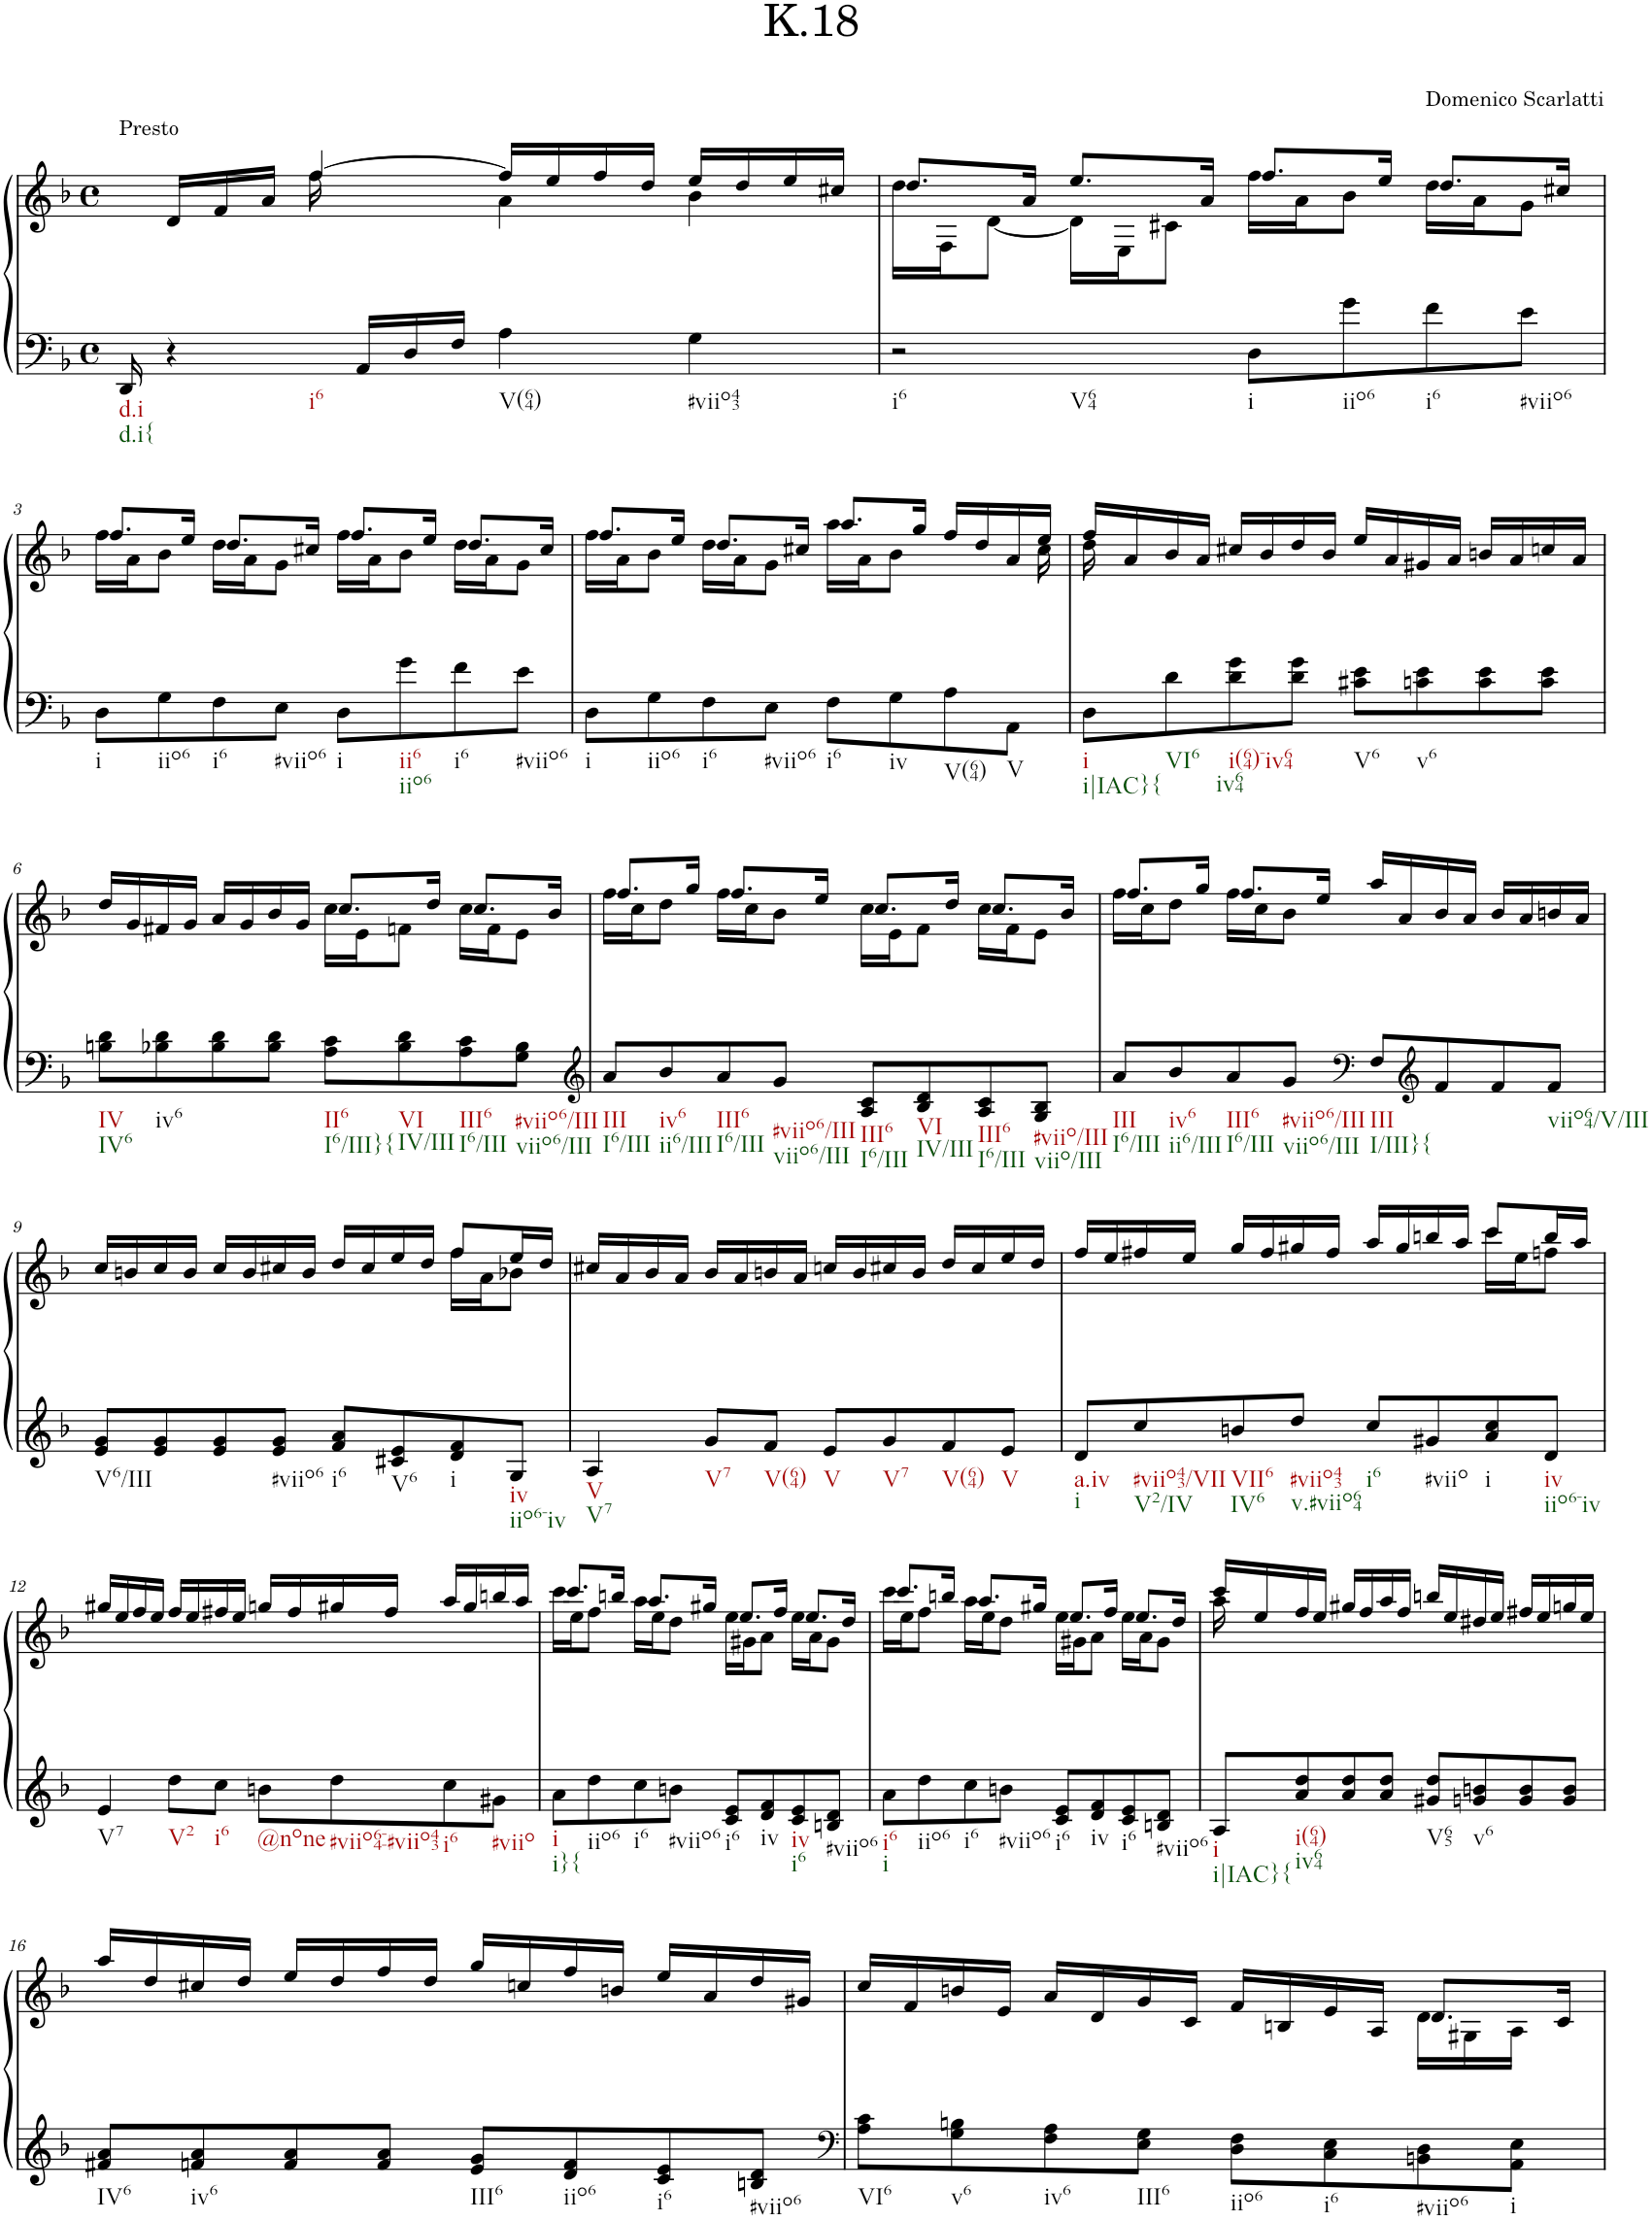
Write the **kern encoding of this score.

**kern	**kern
*part1	*part1
*staff2	*staff1
*I"Piano	*
*I'Pno.	*
*clefF4	*clefG2
*k[b-]	*k[b-]
*M4/4	*M4/4
*met(c)	*met(c)
=1	=1
*	*^
!	!LO:TX:a:t=Presto	!
!LO:TX:b:t=d.i	!	!
!LO:TX:b:t=d.i{	!	!
16DD/	16ryy	4ryy
!LO:TX:b:t=i6	!	!
4r	16d/LL	.
.	16f/	.
.	16a/JJ	.
.	[4ff/	16ff\
16AA/LL	.	8.ryy
16D/	.	.
16F/JJ	.	.
!LO:TX:b:t=V(64)	!	!
4A\	16ff/LL]	4a\
.	16ee/	.
.	16ff/	.
.	16dd/JJ	.
!LO:TX:b:t=#viio43	!	!
4G\	16ee/LL	4b-\
.	16dd/	.
.	16ee/	.
.	16cc#X/JJ	.
=2	=2	=2
!LO:TX:b:t=i6	!	!
!LO:TX:b:t=V64	!	!
2r	8.dd/L	16dd\LL
.	.	16F\J
.	.	[8d\J
.	16a/Jk	.
.	8.ee/L	16d\LL]
.	.	16E\J
.	.	8c#X\J
.	16a/Jk	.
!LO:TX:b:t=i	!	!
8D\L	8.ff/L	16ff\LL
.	.	16a\J
!LO:TX:b:t=iio6	!	!
8g\	.	8b-\J
.	16ee/Jk	.
!LO:TX:b:t=i6	!	!
8f\	8.dd/L	16dd\LL
.	.	16a\J
!LO:TX:b:t=#viio6	!	!
8e\J	.	8g\J
.	16cc#X/Jk	.
!!LO:LB:g=z	!!
=3	=3	=3
!LO:TX:b:t=i	!	!
8D\L	8.ff/L	16ff\LL
.	.	16a\J
!LO:TX:b:t=iio6	!	!
8G\	.	8b-\J
.	16ee/Jk	.
!LO:TX:b:t=i6	!	!
8F\	8.dd/L	16dd\LL
.	.	16a\J
!LO:TX:b:t=#viio6	!	!
8E\J	.	8g\J
.	16cc#X/Jk	.
!LO:TX:b:t=i	!	!
8D\L	8.ff/L	16ff\LL
.	.	16a\J
!LO:TX:b:t=ii6	!	!
!LO:TX:b:t=iio6	!	!
8g\	.	8b-\J
.	16ee/Jk	.
!LO:TX:b:t=i6	!	!
8f\	8.dd/L	16dd\LL
.	.	16a\J
!LO:TX:b:t=#viio6	!	!
8e\J	.	8g\J
.	16cc#/Jk	.
=4	=4	=4
!LO:TX:b:t=i	!	!
8D\L	8.ff/L	16ff\LL
.	.	16a\J
!LO:TX:b:t=iio6	!	!
8G\	.	8b-\J
.	16ee/Jk	.
!LO:TX:b:t=i6	!	!
8F\	8.dd/L	16dd\LL
.	.	16a\J
!LO:TX:b:t=#viio6	!	!
8E\J	.	8g\J
.	16cc#X/Jk	.
!LO:TX:b:t=i6	!	!
8F\L	8.aa/L	16aa\LL
.	.	16a\J
!LO:TX:b:t=iv	!	!
8G\	.	8b-\J
.	16gg/Jk	.
!LO:TX:b:t=V(64)	!	!
8A\	16ff/LL	8.ryy
.	16dd/	.
!LO:TX:b:t=V	!	!
8AA\J	16a/	.
.	16ee/JJ	16cc#\
=5	=5	=5
!LO:TX:b:t=i	!	!
!LO:TX:b:t=i|IAC}{	!	!
8D\L	16ff/LL	16dd\
.	16a/	2...ryy
!LO:TX:b:t=VI6	!	!
8d\	16b-/	.
.	16a/JJ	.
!LO:TX:b:t=i(64)-iv64	!	!
!LO:TX:b:t=iv64	!	!
8d\ 8g\	16cc#X/LL	.
.	16b-/	.
8d\ 8g\J	16dd/	.
.	16b-/JJ	.
!LO:TX:b:t=V6	!	!
8c#X\ 8e\L	16ee/LL	.
.	16a/	.
!LO:TX:b:t=v6	!	!
8cn\ 8e\	16g#X/	.
.	16a/JJ	.
8c\ 8e\	16bn/LL	.
.	16a/	.
8c\ 8e\J	16ccn/	.
.	16a/JJ	.
!!LO:LB:g=z	!!
=6	=6	=6
!LO:TX:b:t=IV	!	!
!LO:TX:b:t=IV6	!	!
8Bn\ 8d\L	16dd/LL	2ryy
.	16g/	.
!LO:TX:b:t=iv6	!	!
8B-X\ 8d\	16f#X/	.
.	16g/JJ	.
8B-\ 8d\	16a/LL	.
.	16g/	.
8B-\ 8d\J	16b-/	.
.	16g/JJ	.
!LO:TX:b:t=II6	!	!
!LO:TX:b:t=I6/III}{	!	!
8A\ 8c\L	8.cc/L	16cc\LL
.	.	16e\J
!LO:TX:b:t=VI	!	!
!LO:TX:b:t=IV/III	!	!
8B-\ 8d\	.	8fn\J
.	16dd/Jk	.
!LO:TX:b:t=III6	!	!
!LO:TX:b:t=I6/III	!	!
8A\ 8c\	8.cc/L	16cc\LL
.	.	16f\J
!LO:TX:b:t=#viio6/III	!	!
!LO:TX:b:t=viio6/III	!	!
8G\ 8B-\J	.	8e\J
.	16b-/Jk	.
=7	=7	=7
*clefG2	*	*
!LO:TX:b:t=III	!	!
!LO:TX:b:t=I6/III	!	!
8a/L	8.ff/L	16ff\LL
.	.	16cc\J
!LO:TX:b:t=iv6	!	!
!LO:TX:b:t=ii6/III	!	!
8b-/	.	8dd\J
.	16gg/Jk	.
!LO:TX:b:t=III6	!	!
!LO:TX:b:t=I6/III	!	!
8a/	8.ff/L	16ff\LL
.	.	16cc\J
!LO:TX:b:t=#viio6/III	!	!
!LO:TX:b:t=viio6/III	!	!
8g/J	.	8b-\J
.	16ee/Jk	.
!LO:TX:b:t=III6	!	!
!LO:TX:b:t=I6/III	!	!
8A/ 8c/L	8.cc/L	16cc\LL
.	.	16e\J
!LO:TX:b:t=VI	!	!
!LO:TX:b:t=IV/III	!	!
8B-/ 8d/	.	8f\J
.	16dd/Jk	.
!LO:TX:b:t=III6	!	!
!LO:TX:b:t=I6/III	!	!
8A/ 8c/	8.cc/L	16cc\LL
.	.	16f\J
!LO:TX:b:t=#viio/III	!	!
!LO:TX:b:t=viio/III	!	!
8G/ 8B-/J	.	8e\J
.	16b-/Jk	.
=8	=8	=8
!LO:TX:b:t=III	!	!
!LO:TX:b:t=I6/III	!	!
8a/L	8.ff/L	16ff\LL
.	.	16cc\J
!LO:TX:b:t=iv6	!	!
!LO:TX:b:t=ii6/III	!	!
8b-/	.	8dd\J
.	16gg/Jk	.
!LO:TX:b:t=III6	!	!
!LO:TX:b:t=I6/III	!	!
8a/	8.ff/L	16ff\LL
.	.	16cc\J
!LO:TX:b:t=#viio6/III	!	!
!LO:TX:b:t=viio6/III	!	!
8g/J	.	8b-\J
.	16ee/Jk	.
*clefF4	*	*
!LO:TX:b:t=III	!	!
!LO:TX:b:t=I/III}{	!	!
8F/L	16aa/LL	2ryy
.	16a/	.
*clefG2	*	*
8f/	16b-/	.
.	16a/JJ	.
8f/	16b-/LL	.
.	16a/	.
!LO:TX:b:t=viio64/V/III	!	!
8f/J	16bn/	.
.	16a/JJ	.
!!LO:LB:g=z	!!
=9	=9	=9
!LO:TX:b:t=V6/III	!	!
8e/ 8g/L	16cc/LL	2.ryy
.	16bn/	.
8e/ 8g/	16cc/	.
.	16b/JJ	.
8e/ 8g/	16cc/LL	.
.	16b/	.
!LO:TX:b:t=#viio6	!	!
8e/ 8g/J	16cc#X/	.
.	16b/JJ	.
!LO:TX:b:t=i6	!	!
8f/ 8a/L	16dd/LL	.
.	16cc#/	.
!LO:TX:b:t=V6	!	!
8c#X/ 8e/	16ee/	.
.	16dd/JJ	.
!LO:TX:b:t=i	!	!
8d/ 8f/	8ff/L	16ff\LL
.	.	16a\J
!LO:TX:b:t=iv	!	!
!LO:TX:b:t=iio6-iv	!	!
8G/J	16ee/L	8b-X\J
.	16dd/JJ	.
*	*v	*v
=10	=10
!LO:TX:b:t=V	!
!LO:TX:b:t=V7	!
4A/	16cc#X/LL
.	16a/
.	16b-/
.	16a/JJ
!LO:TX:b:t=V7	!
8g/L	16b-/LL
.	16a/
!LO:TX:b:t=V(64)	!
8f/J	16bn/
.	16a/JJ
!LO:TX:b:t=V	!
8e/L	16ccn/LL
.	16b/
!LO:TX:b:t=V7	!
8g/	16cc#X/
.	16b/JJ
!LO:TX:b:t=V(64)	!
8f/	16dd/LL
.	16cc#/
!LO:TX:b:t=V	!
8e/J	16ee/
.	16dd/JJ
=11	=11
*	*^
!LO:TX:b:t=a.iv	!	!
!LO:TX:b:t=i	!	!
8d/L	16ff/LL	2.ryy
.	16ee/	.
!LO:TX:b:t=#viio43/VII	!	!
!LO:TX:b:t=V2/IV	!	!
8cc/	16ff#X/	.
.	16ee/JJ	.
!LO:TX:b:t=VII6	!	!
!LO:TX:b:t=IV6	!	!
8bn/	16gg/LL	.
.	16ff#/	.
!LO:TX:b:t=#viio43	!	!
!LO:TX:b:t=v.#viio64	!	!
8dd/J	16gg#X/	.
.	16ff#/JJ	.
!LO:TX:b:t=i6	!	!
8cc/L	16aa/LL	.
.	16gg#/	.
!LO:TX:b:t=#viio	!	!
8g#X/	16bbn/	.
.	16aa/JJ	.
!LO:TX:b:t=i	!	!
8a/ 8cc/	8ccc/L	16ccc\LL
.	.	16ee\J
!LO:TX:b:t=iv	!	!
!LO:TX:b:t=iio6-iv	!	!
8d/J	16bb/L	8ffn\J
.	16aa/JJ	.
*	*v	*v
!!LO:LB:g=z
=12	=12
!LO:TX:b:t=V7	!
4e/	16gg#X/LL
.	16ee/
.	16ff/
.	16ee/JJ
!LO:TX:b:t=V2	!
8dd\L	16ff/LL
.	16ee/
!LO:TX:b:t=i6	!
8cc\J	16ff#X/
.	16ee/JJ
!LO:TX:b:t=@none	!
8bn\L	16ggn/LL
.	16ff#/
!LO:TX:b:t=#viio64-#viio43	!
8dd\	16gg#X/
.	16ff#/JJ
!LO:TX:b:t=i6	!
8cc\	16aa/LL
.	16gg#/
!LO:TX:b:t=#viio	!
8g#X\J	16bbn/
.	16aa/JJ
=13	=13
*	*^
!LO:TX:b:t=i	!	!
!LO:TX:b:t=i}{	!	!
8a\L	8.ccc/L	16ccc\LL
.	.	16ee\J
!LO:TX:b:t=iio6	!	!
8dd\	.	8ff\J
.	16bbn/Jk	.
!LO:TX:b:t=i6	!	!
8cc\	8.aa/L	16aa\LL
.	.	16ee\J
!LO:TX:b:t=#viio6	!	!
8bn\J	.	8dd\J
.	16gg#X/Jk	.
!LO:TX:b:t=i6	!	!
8c/ 8e/L	8.ee/L	16ee\LL
.	.	16g#X\J
!LO:TX:b:t=iv	!	!
8d/ 8f/	.	8a\J
.	16ff/Jk	.
!LO:TX:b:t=iv	!	!
!LO:TX:b:t=i6	!	!
8c/ 8e/	8.ee/L	16ee\LL
.	.	16a\J
!LO:TX:b:t=#viio6	!	!
8Bn/ 8d/J	.	8g#\J
.	16dd/Jk	.
=14	=14	=14
!LO:TX:b:t=i6	!	!
!LO:TX:b:t=i	!	!
8a\L	8.ccc/L	16ccc\LL
.	.	16ee\J
!LO:TX:b:t=iio6	!	!
8dd\	.	8ff\J
.	16bbn/Jk	.
!LO:TX:b:t=i6	!	!
8cc\	8.aa/L	16aa\LL
.	.	16ee\J
!LO:TX:b:t=#viio6	!	!
8bn\J	.	8dd\J
.	16gg#X/Jk	.
!LO:TX:b:t=i6	!	!
8c/ 8e/L	8.ee/L	16ee\LL
.	.	16g#X\J
!LO:TX:b:t=iv	!	!
8d/ 8f/	.	8a\J
.	16ff/Jk	.
!LO:TX:b:t=i6	!	!
8c/ 8e/	8.ee/L	16ee\LL
.	.	16a\J
!LO:TX:b:t=#viio6	!	!
8Bn/ 8d/J	.	8g#\J
.	16dd/Jk	.
=15	=15	=15
!LO:TX:b:t=i	!	!
!LO:TX:b:t=i|IAC}{	!	!
8A/L	16ccc/LL	16aa\
.	16ee/	2...ryy
!LO:TX:b:t=i(64)	!	!
!LO:TX:b:t=iv64	!	!
8a/ 8dd/	16ff/	.
.	16ee/JJ	.
8a/ 8dd/	16gg#X/LL	.
.	16ff/	.
8a/ 8dd/J	16aa/	.
.	16ff/JJ	.
!LO:TX:b:t=V65	!	!
8g#X/ 8dd/L	16bbn/LL	.
.	16ee/	.
!LO:TX:b:t=v6	!	!
8gn/ 8bn/	16dd#X/	.
.	16ee/JJ	.
8g/ 8b/	16ff#X/LL	.
.	16ee/	.
8g/ 8b/J	16ggn/	.
.	16ee/JJ	.
*	*v	*v
!!LO:LB:g=z
=16	=16
!LO:TX:b:t=IV6	!
8f#X/ 8a/L	16aa/LL
.	16dd/
!LO:TX:b:t=iv6	!
8fn/ 8a/	16cc#X/
.	16dd/JJ
8f/ 8a/	16ee/LL
.	16dd/
8f/ 8a/J	16ff/
.	16dd/JJ
!LO:TX:b:t=III6	!
8e/ 8g/L	16gg/LL
.	16ccn/
!LO:TX:b:t=iio6	!
8d/ 8f/	16ff/
.	16bn/JJ
!LO:TX:b:t=i6	!
8c/ 8e/	16ee/LL
.	16a/
!LO:TX:b:t=#viio6	!
8Bn/ 8d/J	16dd/
.	16g#X/JJ
=17	=17
*clefF4	*
*	*^
!LO:TX:b:t=VI6	!	!
8A\ 8c\L	16cc/LL	2.ryy
.	16f/	.
!LO:TX:b:t=v6	!	!
8G\ 8Bn\	16bn/	.
.	16e/JJ	.
!LO:TX:b:t=iv6	!	!
8F\ 8A\	16a/LL	.
.	16d/	.
!LO:TX:b:t=III6	!	!
8E\ 8G\J	16g/	.
.	16c/JJ	.
!LO:TX:b:t=iio6	!	!
8D\ 8F\L	16f/LL	.
.	16Bn/	.
!LO:TX:b:t=i6	!	!
8C\ 8E\	16e/	.
.	16A/JJ	.
!LO:TX:b:t=#viio6	!	!
8BBn\ 8D\	8.d/L	16d\LL
.	.	16G#X\
!LO:TX:b:t=i	!	!
8AA\ 8E\J	.	16A\JJ
.	16c/Jk	16ryy
*	*v	*v
=	=
*-	*-
